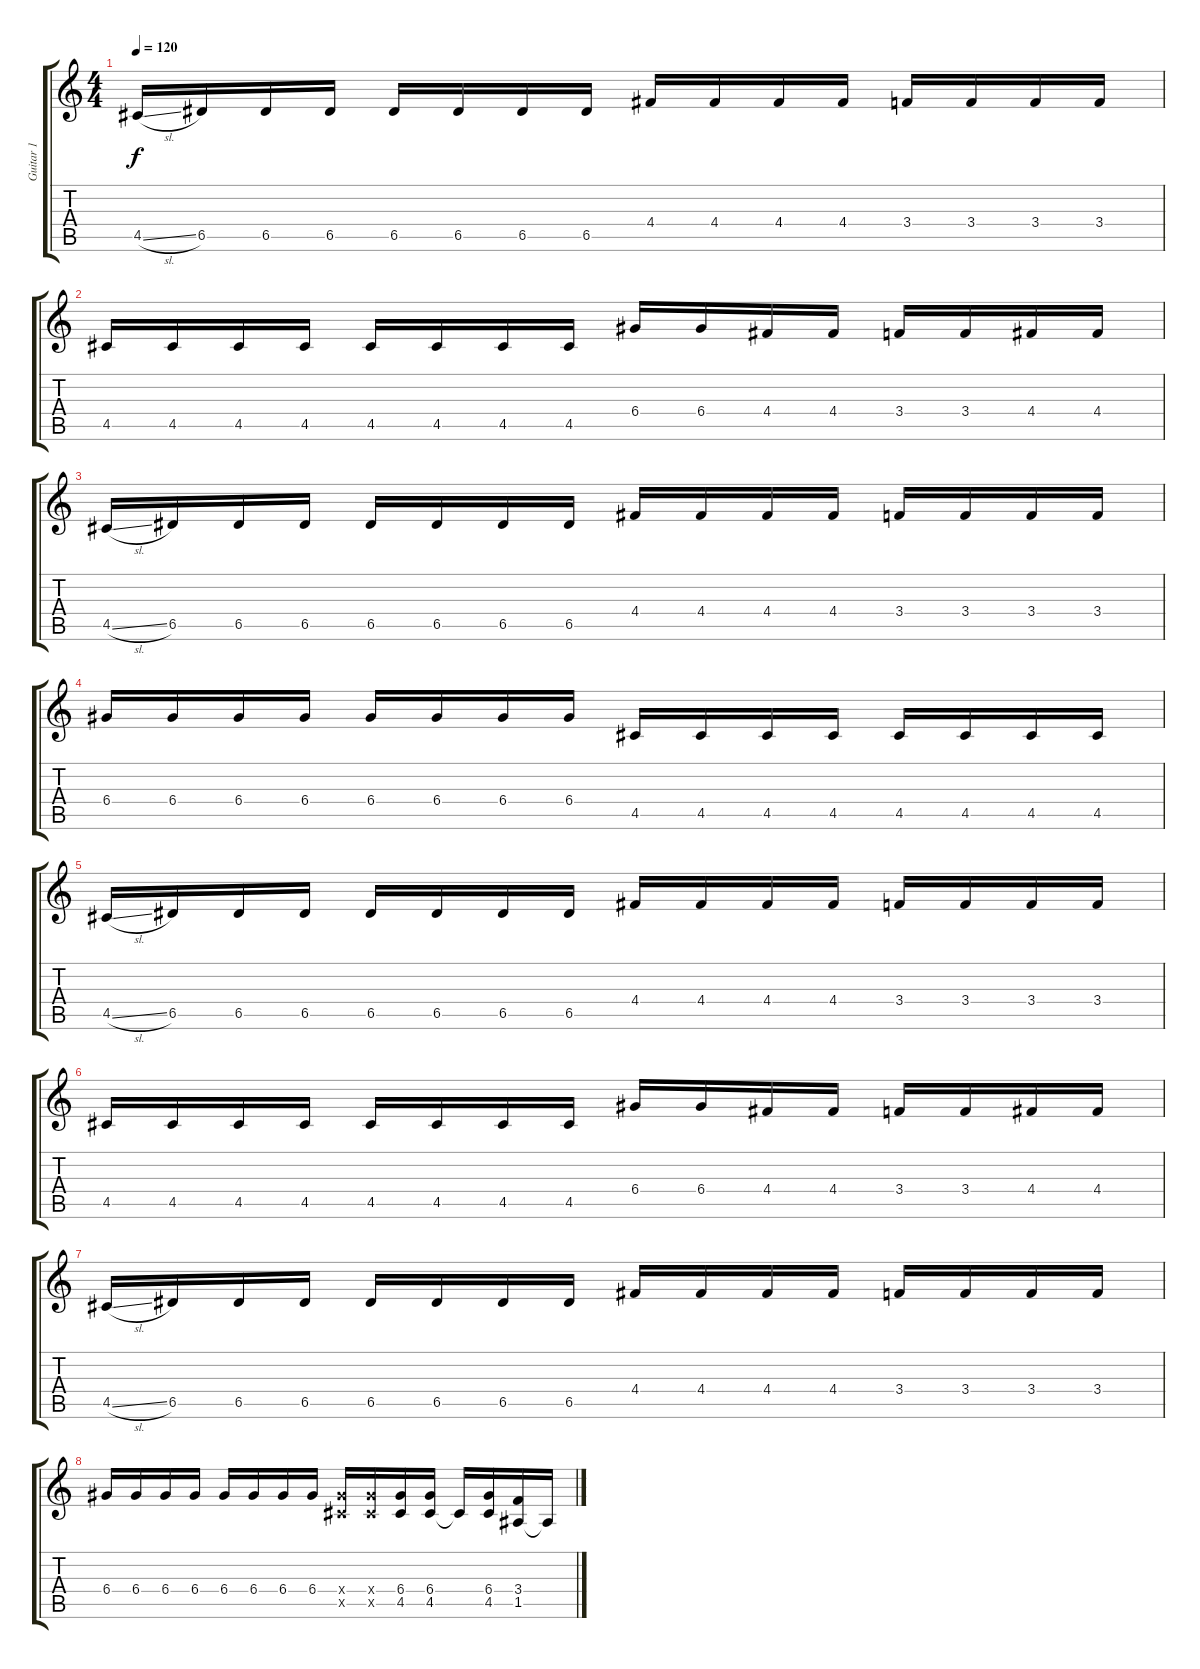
\track ("Guitar 1" "Guitar 1") {instrument distortionguitar}
\staff {score tabs}
\tuning (E4 B3 G3 D3 A2 E2) {hide}
\ts (4 4)
\tempo 120
\clef g2
\ks c
4.5{sl}.16{dy f} 6.5.16 6.5.16 6.5.16 6.5.16 6.5.16 6.5.16 6.5.16 4.4.16 4.4.16 4.4.16 4.4.16 3.4.16 3.4.16 3.4.16 3.4.16 |
4.5.16 4.5.16 4.5.16 4.5.16 4.5.16 4.5.16 4.5.16 4.5.16 6.4.16 6.4.16 4.4.16 4.4.16 3.4.16 3.4.16 4.4.16 4.4.16 |
4.5{sl}.16 6.5.16 6.5.16 6.5.16 6.5.16 6.5.16 6.5.16 6.5.16 4.4.16 4.4.16 4.4.16 4.4.16 3.4.16 3.4.16 3.4.16 3.4.16 |
6.4.16 6.4.16 6.4.16 6.4.16 6.4.16 6.4.16 6.4.16 6.4.16 4.5.16 4.5.16 4.5.16 4.5.16 4.5.16 4.5.16 4.5.16 4.5.16 |
4.5{sl}.16 6.5.16 6.5.16 6.5.16 6.5.16 6.5.16 6.5.16 6.5.16 4.4.16 4.4.16 4.4.16 4.4.16 3.4.16 3.4.16 3.4.16 3.4.16 |
4.5.16 4.5.16 4.5.16 4.5.16 4.5.16 4.5.16 4.5.16 4.5.16 6.4.16 6.4.16 4.4.16 4.4.16 3.4.16 3.4.16 4.4.16 4.4.16 |
4.5{sl}.16 6.5.16 6.5.16 6.5.16 6.5.16 6.5.16 6.5.16 6.5.16 4.4.16 4.4.16 4.4.16 4.4.16 3.4.16 3.4.16 3.4.16 3.4.16 |
6.4.16 6.4.16 6.4.16 6.4.16 6.4.16 6.4.16 6.4.16 6.4.16 (6.4{x} 4.5{x}).16 (6.4{x} 4.5{x}).16 (6.4 4.5).16 (6.4 4.5).16 4.5{t}.16 (6.4 4.5).16 (3.4 1.5).16 1.5{t}.16
